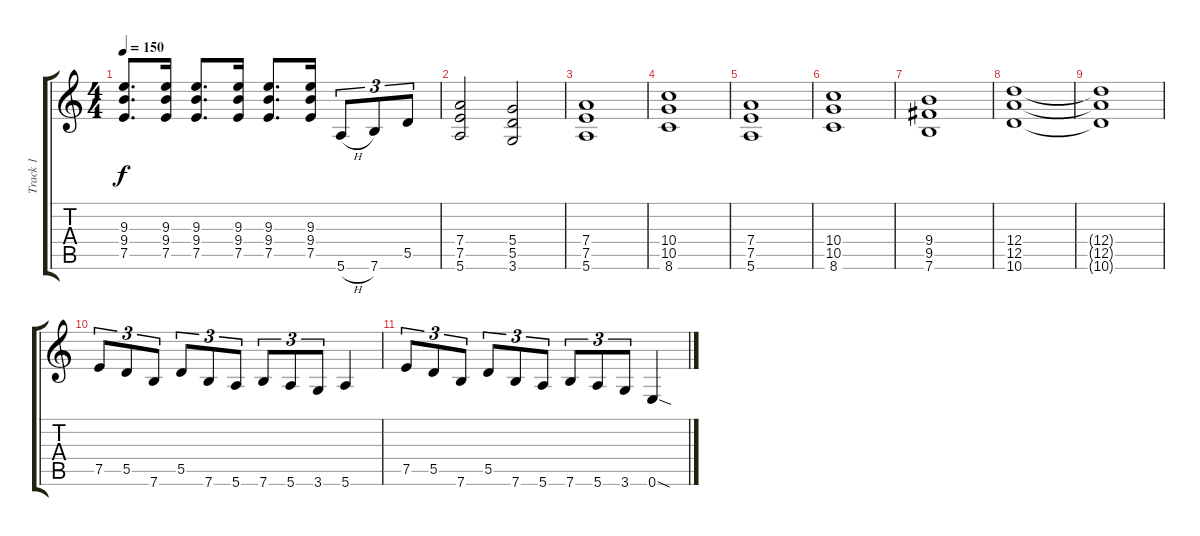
\track ("Track 1" "Track 1") {instrument overdrivenguitar}
\staff {score tabs}
\tuning (E4 B3 G3 D3 A2 E2) {hide}
\ts (4 4)
\tempo 150
\clef g2
\ks c
(9.3 9.4 7.5).8{d dy f} (9.3 9.4 7.5).16 (9.3 9.4 7.5).8{d} (9.3 9.4 7.5).16 (9.3 9.4 7.5).8{d} (9.3 9.4 7.5).16 5.6{h}.8{tu (3 2)} 7.6.8{tu (3 2)} 5.5.8{tu (3 2)} |
(7.4 7.5 5.6).2 (5.4 5.5 3.6).2 |
(7.4 7.5 5.6).1 |
(10.4 10.5 8.6).1 |
(7.4 7.5 5.6).1 |
(10.4 10.5 8.6).1 |
(9.4 9.5 7.6).1 |
(12.4 12.5 10.6).1 |
(12.4{t} 12.5{t} 10.6{t}).1 |
7.5.8{tu (3 2)} 5.5.8{tu (3 2)} 7.6.8{tu (3 2)} 5.5.8{tu (3 2)} 7.6.8{tu (3 2)} 5.6.8{tu (3 2)} 7.6.8{tu (3 2)} 5.6.8{tu (3 2)} 3.6.8{tu (3 2)} 5.6.4 |
7.5.8{tu (3 2)} 5.5.8{tu (3 2)} 7.6.8{tu (3 2)} 5.5.8{tu (3 2)} 7.6.8{tu (3 2)} 5.6.8{tu (3 2)} 7.6.8{tu (3 2)} 5.6.8{tu (3 2)} 3.6.8{tu (3 2)} 0.6{sod}.4
